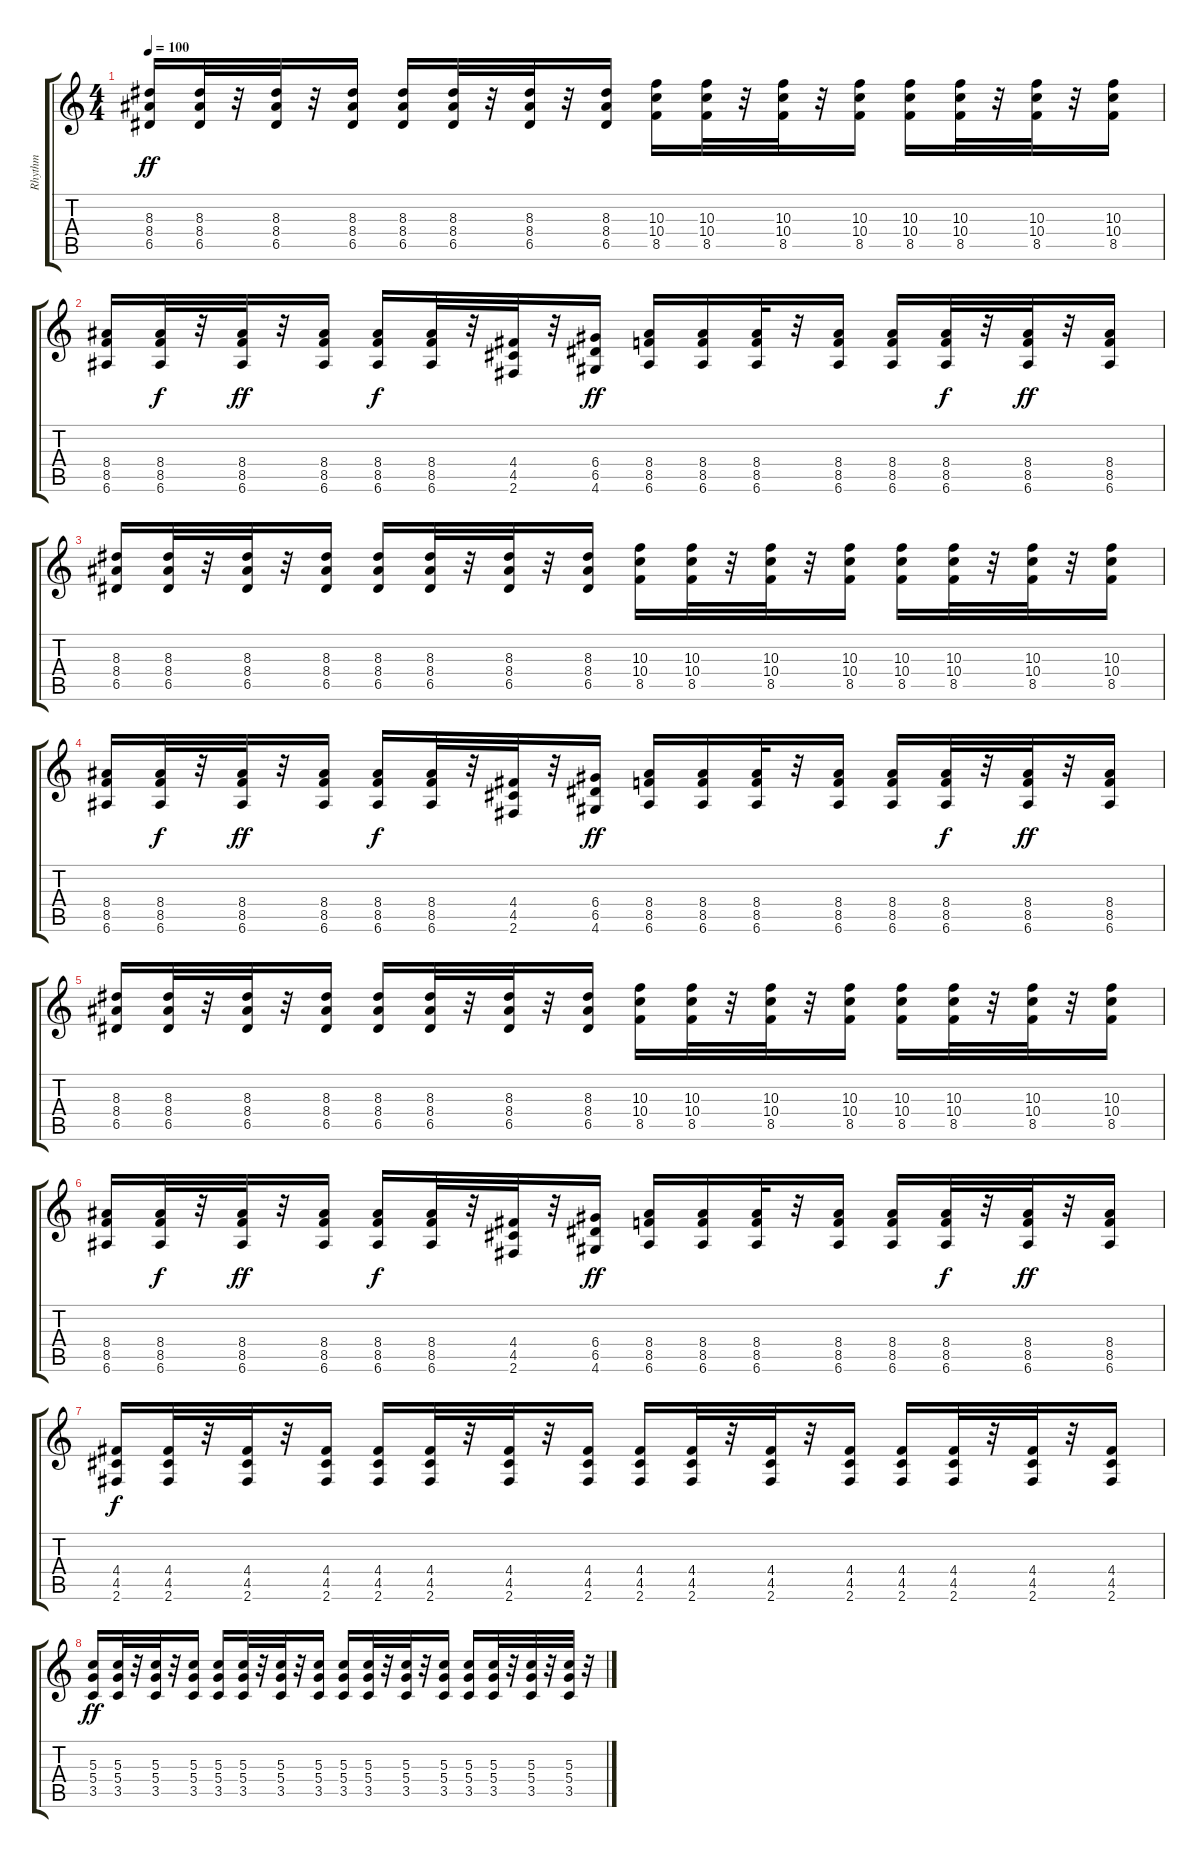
\track ("Rhythm" "Rhythm") {instrument distortionguitar}
\staff {score tabs}
\tuning (E4 B3 G3 D3 A2 E2) {hide}
\ts (4 4)
\tempo 100
\clef g2
\ks c
(8.3 8.4 6.5).16{dy ff} (8.3 8.4 6.5).32 r.32 (8.3 8.4 6.5).32 r.32 (8.3 8.4 6.5).16 (8.3 8.4 6.5).16 (8.3 8.4 6.5).32 r.32 (8.3 8.4 6.5).32 r.32 (8.3 8.4 6.5).16 (10.3 10.4 8.5).16 (10.3 10.4 8.5).32 r.32 (10.3 10.4 8.5).32 r.32 (10.3 10.4 8.5).16 (10.3 10.4 8.5).16 (10.3 10.4 8.5).32 r.32 (10.3 10.4 8.5).32 r.32 (10.3 10.4 8.5).16 |
(8.4 8.5 6.6).16 (8.4 8.5 6.6).32{dy f} r.32 (8.4 8.5 6.6).32{dy ff} r.32 (8.4 8.5 6.6).16 (8.4 8.5 6.6).16{dy f} (8.4 8.5 6.6).32 r.32 (4.4 4.5 2.6).32 r.32 (6.4 6.5 4.6).16{dy ff} (8.4 8.5 6.6).16 (8.4 8.5 6.6).16 (8.4 8.5 6.6).32 r.32 (8.4 8.5 6.6).16 (8.4 8.5 6.6).16 (8.4 8.5 6.6).32{dy f} r.32 (8.4 8.5 6.6).32{dy ff} r.32 (8.4 8.5 6.6).16 |
(8.3 8.4 6.5).16 (8.3 8.4 6.5).32 r.32 (8.3 8.4 6.5).32 r.32 (8.3 8.4 6.5).16 (8.3 8.4 6.5).16 (8.3 8.4 6.5).32 r.32 (8.3 8.4 6.5).32 r.32 (8.3 8.4 6.5).16 (10.3 10.4 8.5).16 (10.3 10.4 8.5).32 r.32 (10.3 10.4 8.5).32 r.32 (10.3 10.4 8.5).16 (10.3 10.4 8.5).16 (10.3 10.4 8.5).32 r.32 (10.3 10.4 8.5).32 r.32 (10.3 10.4 8.5).16 |
(8.4 8.5 6.6).16 (8.4 8.5 6.6).32{dy f} r.32 (8.4 8.5 6.6).32{dy ff} r.32 (8.4 8.5 6.6).16 (8.4 8.5 6.6).16{dy f} (8.4 8.5 6.6).32 r.32 (4.4 4.5 2.6).32 r.32 (6.4 6.5 4.6).16{dy ff} (8.4 8.5 6.6).16 (8.4 8.5 6.6).16 (8.4 8.5 6.6).32 r.32 (8.4 8.5 6.6).16 (8.4 8.5 6.6).16 (8.4 8.5 6.6).32{dy f} r.32 (8.4 8.5 6.6).32{dy ff} r.32 (8.4 8.5 6.6).16 |
(8.3 8.4 6.5).16 (8.3 8.4 6.5).32 r.32 (8.3 8.4 6.5).32 r.32 (8.3 8.4 6.5).16 (8.3 8.4 6.5).16 (8.3 8.4 6.5).32 r.32 (8.3 8.4 6.5).32 r.32 (8.3 8.4 6.5).16 (10.3 10.4 8.5).16 (10.3 10.4 8.5).32 r.32 (10.3 10.4 8.5).32 r.32 (10.3 10.4 8.5).16 (10.3 10.4 8.5).16 (10.3 10.4 8.5).32 r.32 (10.3 10.4 8.5).32 r.32 (10.3 10.4 8.5).16 |
(8.4 8.5 6.6).16 (8.4 8.5 6.6).32{dy f} r.32 (8.4 8.5 6.6).32{dy ff} r.32 (8.4 8.5 6.6).16 (8.4 8.5 6.6).16{dy f} (8.4 8.5 6.6).32 r.32 (4.4 4.5 2.6).32 r.32 (6.4 6.5 4.6).16{dy ff} (8.4 8.5 6.6).16 (8.4 8.5 6.6).16 (8.4 8.5 6.6).32 r.32 (8.4 8.5 6.6).16 (8.4 8.5 6.6).16 (8.4 8.5 6.6).32{dy f} r.32 (8.4 8.5 6.6).32{dy ff} r.32 (8.4 8.5 6.6).16 |
(4.4 4.5 2.6).16{dy f} (4.4 4.5 2.6).32 r.32 (4.4 4.5 2.6).32 r.32 (4.4 4.5 2.6).16 (4.4 4.5 2.6).16 (4.4 4.5 2.6).32 r.32 (4.4 4.5 2.6).32 r.32 (4.4 4.5 2.6).16 (4.4 4.5 2.6).16 (4.4 4.5 2.6).32 r.32 (4.4 4.5 2.6).32 r.32 (4.4 4.5 2.6).16 (4.4 4.5 2.6).16 (4.4 4.5 2.6).32 r.32 (4.4 4.5 2.6).32 r.32 (4.4 4.5 2.6).16 |
(5.3 5.4 3.5).16{dy ff} (5.3 5.4 3.5).32 r.32 (5.3 5.4 3.5).32 r.32 (5.3 5.4 3.5).16 (5.3 5.4 3.5).16 (5.3 5.4 3.5).32 r.32 (5.3 5.4 3.5).32 r.32 (5.3 5.4 3.5).16 (5.3 5.4 3.5).16 (5.3 5.4 3.5).32 r.32 (5.3 5.4 3.5).32 r.32 (5.3 5.4 3.5).16 (5.3 5.4 3.5).16 (5.3 5.4 3.5).32 r.32 (5.3 5.4 3.5).32 r.32 (5.3 5.4 3.5).32 r.32
